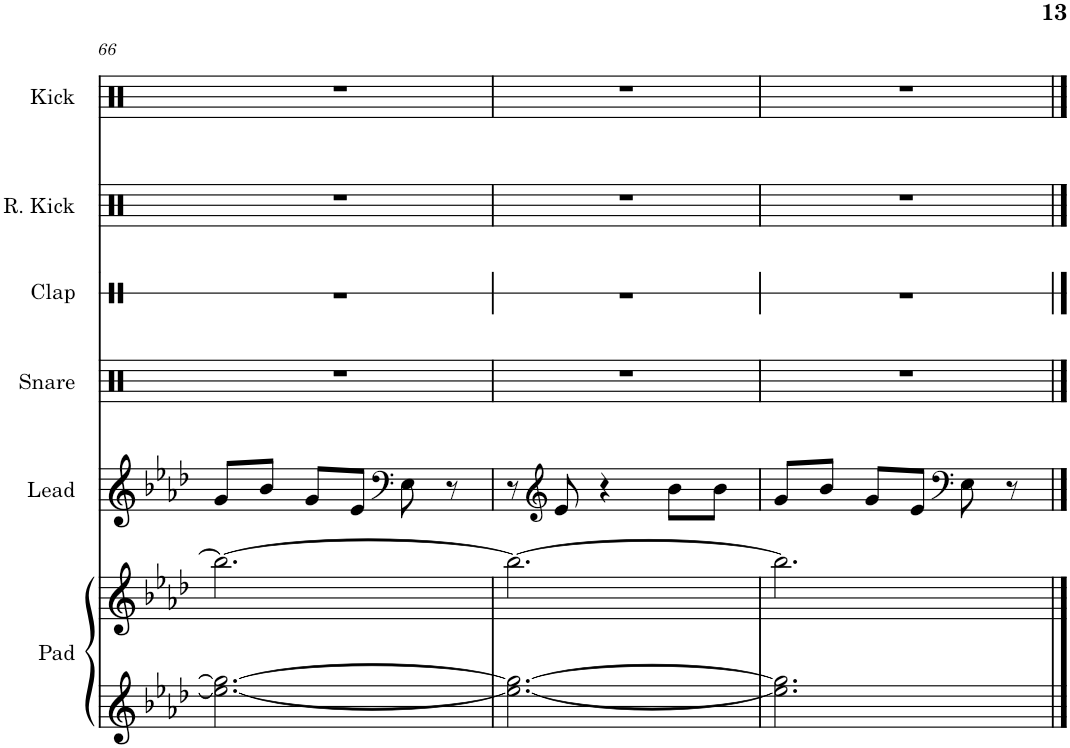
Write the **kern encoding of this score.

**kern	**kern	**kern	**kern	**kern	**kern	**kern
*part6	*part6	*part5	*part4	*part3	*part2	*part1
*staff7	*staff6	*staff5	*staff4	*staff3	*staff2	*staff1
*I"Pad	*	*I"Lead	*I"Snare	*I"Clap	*I"Reverb Kick	*I"Kick
*I'Pad	*	*I'Lead	*I'Snare	*I'Clap	*I'R. Kick	*I'Kick
!!LO:PB:g=z
*clefG2	*clefG2	*clefG2	*clefX	*clefX	*clefX	*clefX
*k[b-e-a-d-]	*k[b-e-a-d-]	*k[b-e-a-d-]	*k[b-e-a-d-]	*k[b-e-a-d-]	*k[b-e-a-d-]	*k[b-e-a-d-]
*M3/4	*M3/4	*M3/4	*M3/4	*M3/4	*M3/4	*M3/4
=66	=66	=66	=66	=66	=66	=66
2.ee-\_ 2.gg\_	2.bb-\_	8g/L	2.r	2.r	2.r	2.r
.	.	8b-/J	.	.	.	.
.	.	8g/L	.	.	.	.
.	.	8e-/J	.	.	.	.
*	*	*clefF4	*	*	*	*
.	.	8E-\	.	.	.	.
.	.	8r	.	.	.	.
=67	=67	=67	=67	=67	=67	=67
2.ee-\_ 2.gg\_	2.bb-\_	8r	2.r	2.r	2.r	2.r
*	*	*clefG2	*	*	*	*
.	.	8e-/	.	.	.	.
.	.	4r	.	.	.	.
.	.	8b-\L	.	.	.	.
.	.	8b-\J	.	.	.	.
=68	=68	=68	=68	=68	=68	=68
2.ee-\] 2.gg\]	2.bb-\]	8g/L	2.r	2.r	2.r	2.r
.	.	8b-/J	.	.	.	.
.	.	8g/L	.	.	.	.
.	.	8e-/J	.	.	.	.
*	*	*clefF4	*	*	*	*
.	.	8E-\	.	.	.	.
.	.	8r	.	.	.	.
==	==	==	==	==	==	==
*-	*-	*-	*-	*-	*-	*-
